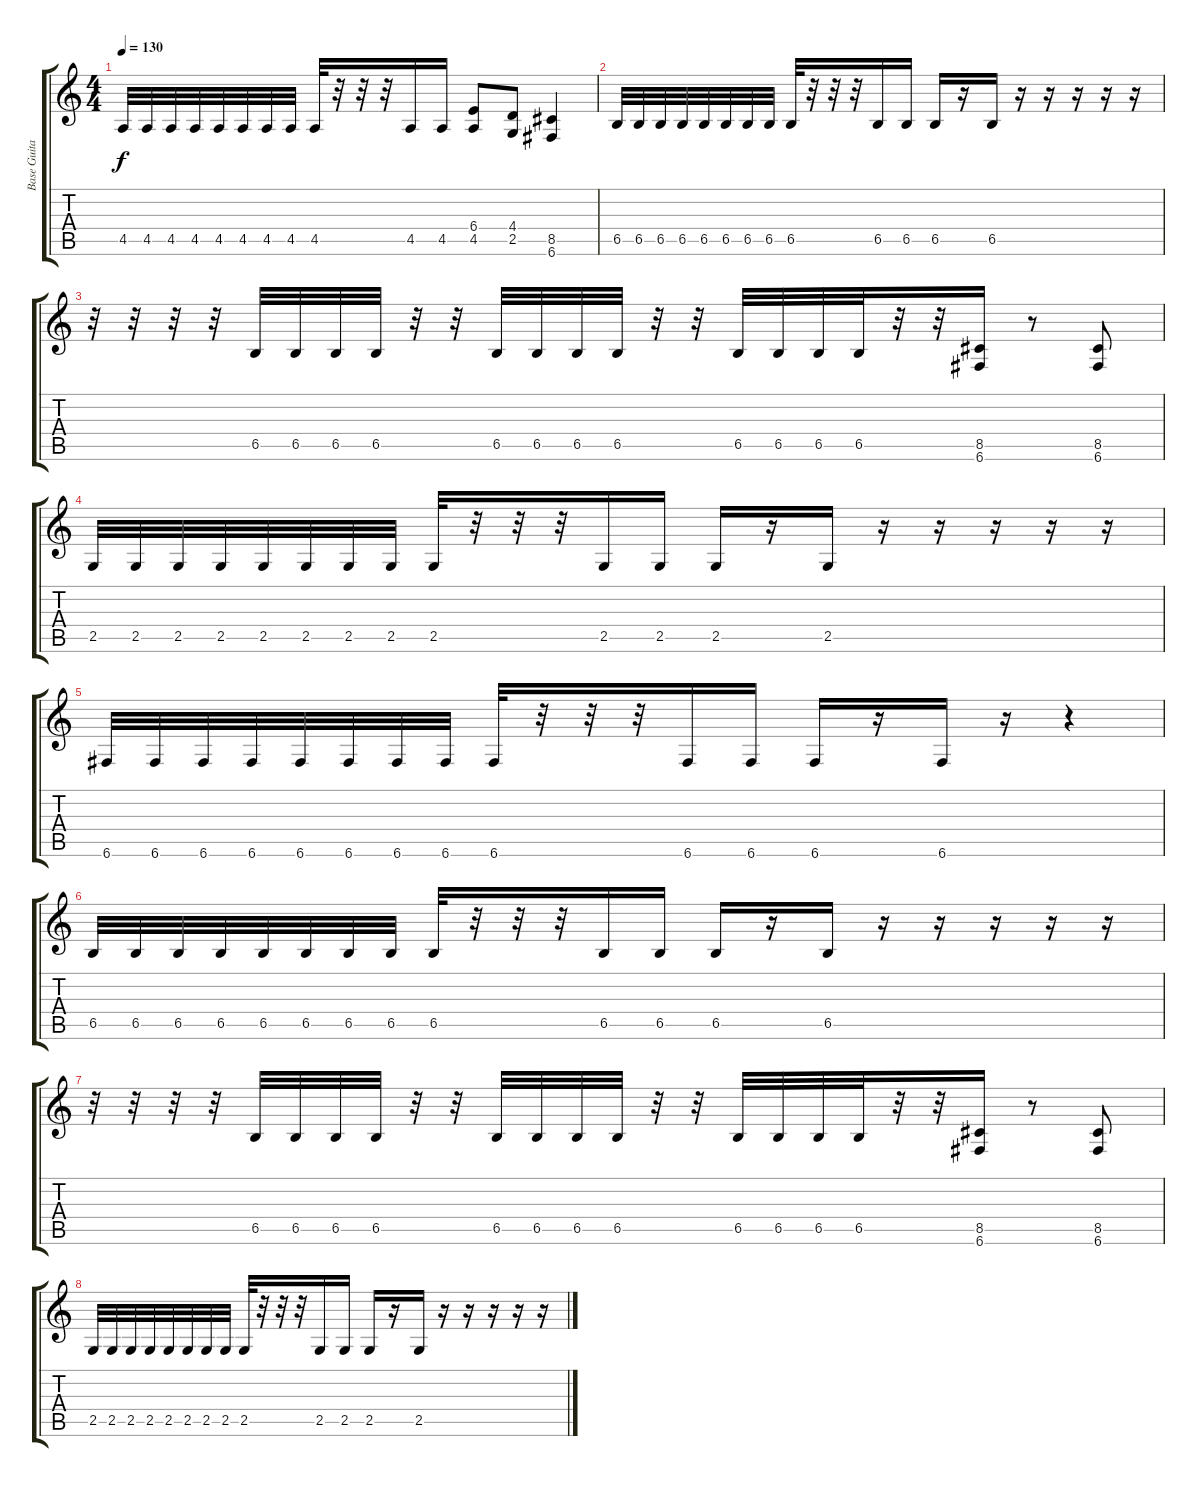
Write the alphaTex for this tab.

\track ("Base Guitar" "Base Guita") {instrument electricbassfinger}
\staff {score tabs}
\tuning (C4 G3 Eb3 Bb2 F2 C2) {hide}
\ts (4 4)
\tempo 130
\clef g2
\ks c
4.5.32{dy f} 4.5.32 4.5.32 4.5.32 4.5.32 4.5.32 4.5.32 4.5.32 4.5.32 r.32 r.32 r.32 4.5.16 4.5.16 (6.4 4.5).8 (4.4 2.5).8 (8.5 6.6).4 |
6.5.32 6.5.32 6.5.32 6.5.32 6.5.32 6.5.32 6.5.32 6.5.32 6.5.32 r.32 r.32 r.32 6.5.16 6.5.16 6.5.16 r.16 6.5.16 r.16 r.16 r.16 r.16 r.16 |
r.32 r.32 r.32 r.32 6.5.32 6.5.32 6.5.32 6.5.32 r.32 r.32 6.5.32 6.5.32 6.5.32 6.5.32 r.32 r.32 6.5.32 6.5.32 6.5.32 6.5.32 r.32 r.32 (8.5 6.6).16 r.8 (8.5 6.6).8 |
2.5.32 2.5.32 2.5.32 2.5.32 2.5.32 2.5.32 2.5.32 2.5.32 2.5.32 r.32 r.32 r.32 2.5.16 2.5.16 2.5.16 r.16 2.5.16 r.16 r.16 r.16 r.16 r.16 |
6.6.32 6.6.32 6.6.32 6.6.32 6.6.32 6.6.32 6.6.32 6.6.32 6.6.32 r.32 r.32 r.32 6.6.16 6.6.16 6.6.16 r.16 6.6.16 r.16 r.4 |
6.5.32 6.5.32 6.5.32 6.5.32 6.5.32 6.5.32 6.5.32 6.5.32 6.5.32 r.32 r.32 r.32 6.5.16 6.5.16 6.5.16 r.16 6.5.16 r.16 r.16 r.16 r.16 r.16 |
r.32 r.32 r.32 r.32 6.5.32 6.5.32 6.5.32 6.5.32 r.32 r.32 6.5.32 6.5.32 6.5.32 6.5.32 r.32 r.32 6.5.32 6.5.32 6.5.32 6.5.32 r.32 r.32 (8.5 6.6).16 r.8 (8.5 6.6).8 |
2.5.32 2.5.32 2.5.32 2.5.32 2.5.32 2.5.32 2.5.32 2.5.32 2.5.32 r.32 r.32 r.32 2.5.16 2.5.16 2.5.16 r.16 2.5.16 r.16 r.16 r.16 r.16 r.16
